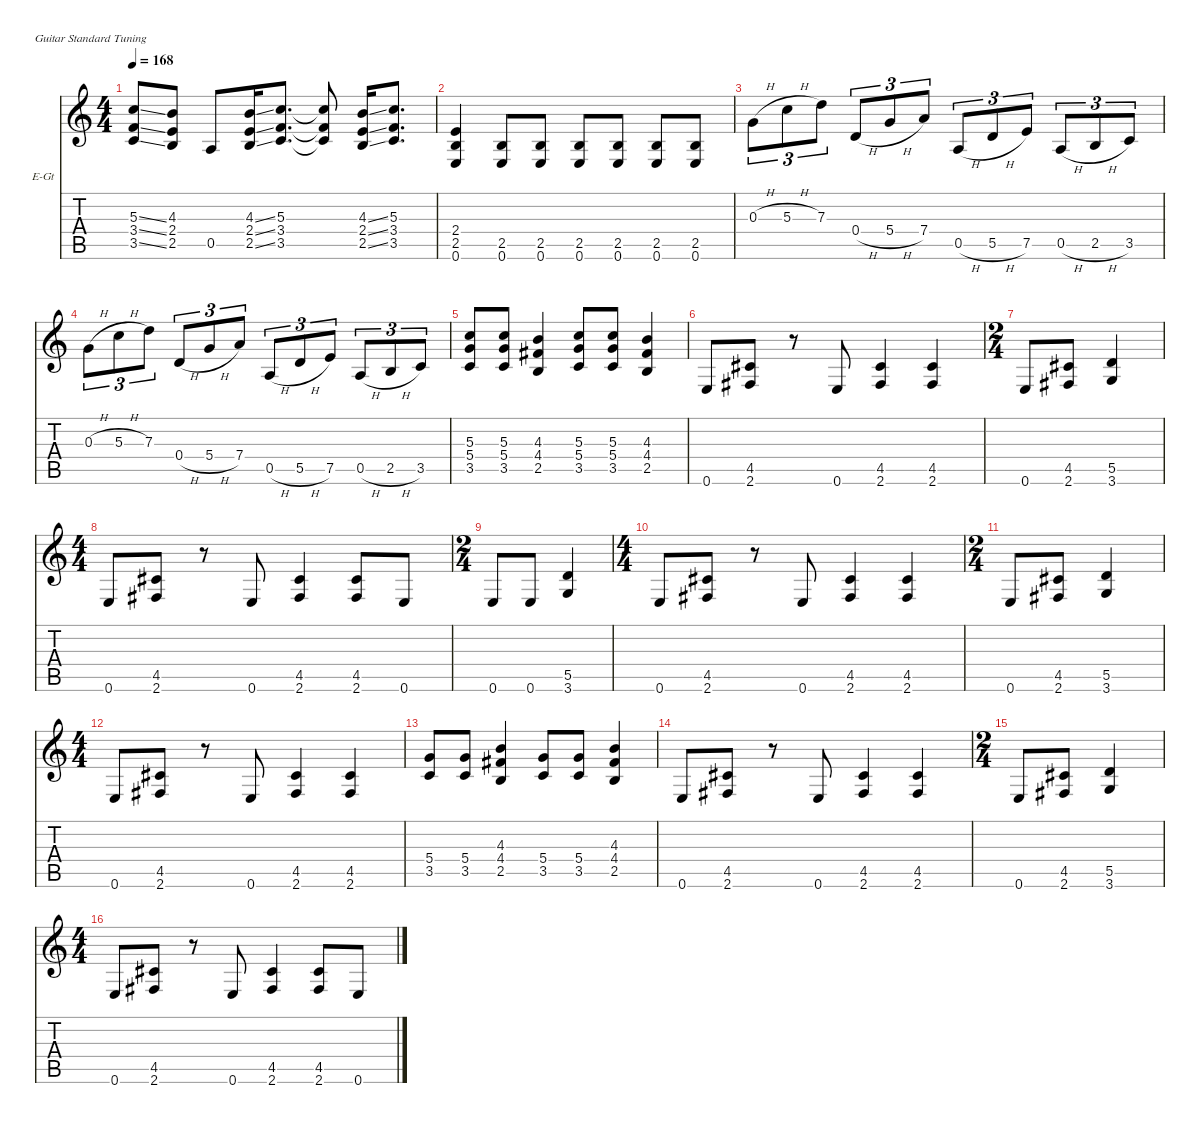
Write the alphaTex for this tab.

\hideDynamics
\bracketExtendMode nobrackets
\firstSystemTrackNameOrientation horizontal
\otherSystemsTrackNameOrientation horizontal
\track ("Guitar IV" "E-Gt") {instrument distortionguitar}
\staff {score tabs}
\tuning (E4 B3 G3 D3 A2 E2)
\ts (4 4)
\tempo 168
\clef g2
\ks c
(5.3{ss} 3.4{ss} 3.5{ss}).8{dy f} (4.3 2.4 2.5).8 0.5.8 (4.3{ss} 2.4{ss} 2.5{ss}).16 (5.3 3.4 3.5).8{d} (5.3{t} 3.4{t} 3.5{t}).8 (4.3{ss} 2.4{ss} 2.5{ss}).16 (5.3 3.4 3.5).8{d} |
(2.4 2.5 0.6).4 (2.5 0.6).8 (2.5 0.6).8 (2.5 0.6).8 (2.5 0.6).8 (2.5 0.6).8 (2.5 0.6).8 |
0.3{h}.8{tu (3 2)} 5.3{h}.8{tu (3 2)} 7.3.8{tu (3 2)} 0.4{h}.8{tu (3 2)} 5.4{h}.8{tu (3 2)} 7.4.8{tu (3 2)} 0.5{h}.8{tu (3 2)} 5.5{h}.8{tu (3 2)} 7.5.8{tu (3 2)} 0.5{h}.8{tu (3 2)} 2.5{h}.8{tu (3 2)} 3.5.8{tu (3 2)} |
0.3{h}.8{tu (3 2)} 5.3{h}.8{tu (3 2)} 7.3.8{tu (3 2)} 0.4{h}.8{tu (3 2)} 5.4{h}.8{tu (3 2)} 7.4.8{tu (3 2)} 0.5{h}.8{tu (3 2)} 5.5{h}.8{tu (3 2)} 7.5.8{tu (3 2)} 0.5{h}.8{tu (3 2)} 2.5{h}.8{tu (3 2)} 3.5.8{tu (3 2)} |
(5.3 5.4 3.5).8 (5.3 5.4 3.5).8 (4.3 4.4{acc #} 2.5).4 (5.3 5.4 3.5).8 (5.3 5.4 3.5).8 (4.3 4.4{acc #} 2.5).4 |
0.6.8 (4.5{acc #} 2.6{acc #}).8 r.8 0.6.8 (4.5{acc #} 2.6{acc #}).4 (4.5{acc #} 2.6{acc #}).4 |
\ts (2 4)
0.6.8 (4.5{acc #} 2.6{acc #}).8 (5.5 3.6).4 |
\ts (4 4)
0.6.8 (4.5{acc #} 2.6{acc #}).8 r.8 0.6.8 (4.5{acc #} 2.6{acc #}).4 (4.5{acc #} 2.6{acc #}).8 0.6.8 |
\ts (2 4)
0.6.8 0.6.8 (5.5 3.6).4 |
\ts (4 4)
0.6.8 (4.5{acc #} 2.6{acc #}).8 r.8 0.6.8 (4.5{acc #} 2.6{acc #}).4 (4.5{acc #} 2.6{acc #}).4 |
\ts (2 4)
0.6.8 (4.5{acc #} 2.6{acc #}).8 (5.5 3.6).4 |
\ts (4 4)
0.6.8 (4.5{acc #} 2.6{acc #}).8 r.8 0.6.8 (4.5{acc #} 2.6{acc #}).4 (4.5{acc #} 2.6{acc #}).4 |
(5.4 3.5).8 (5.4 3.5).8 (4.3 4.4{acc #} 2.5).4 (5.4 3.5).8 (5.4 3.5).8 (4.3 4.4{acc #} 2.5).4 |
0.6.8 (4.5{acc #} 2.6{acc #}).8 r.8 0.6.8 (4.5{acc #} 2.6{acc #}).4 (4.5{acc #} 2.6{acc #}).4 |
\ts (2 4)
0.6.8 (4.5{acc #} 2.6{acc #}).8 (5.5 3.6).4 |
\ts (4 4)
0.6.8 (4.5{acc #} 2.6{acc #}).8 r.8 0.6.8 (4.5{acc #} 2.6{acc #}).4 (4.5{acc #} 2.6{acc #}).8 0.6.8
